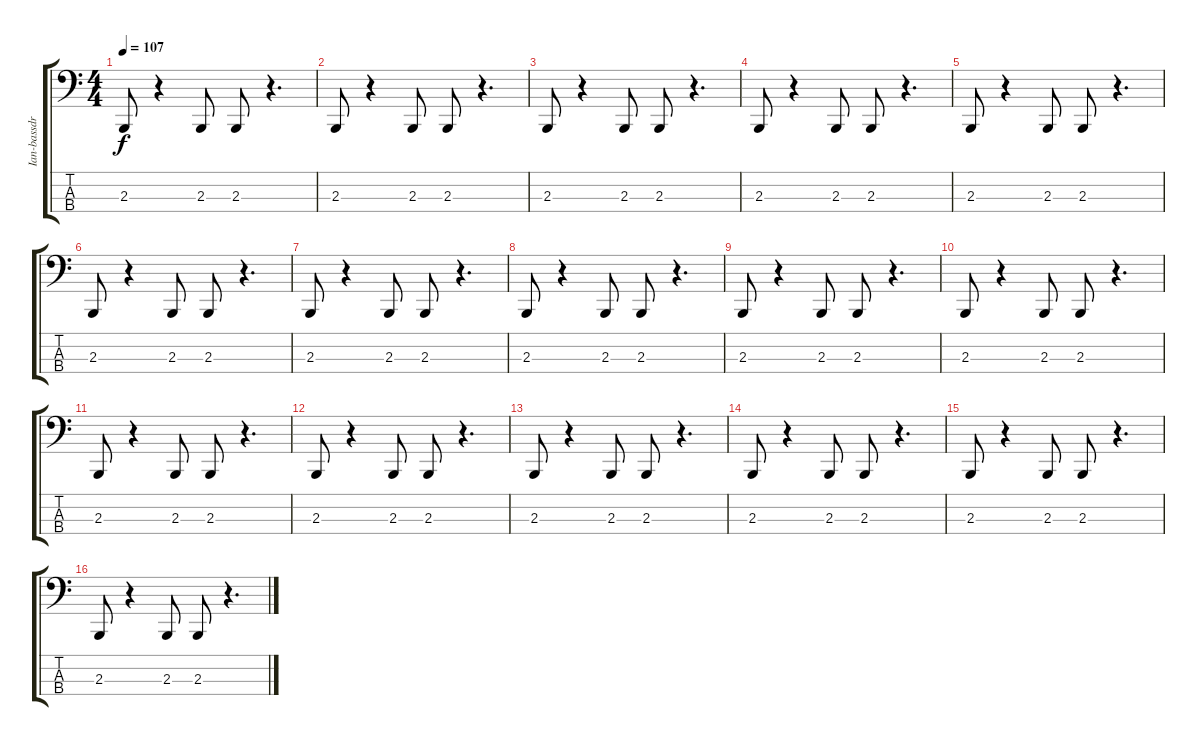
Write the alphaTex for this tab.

\track ("Ian-bassdrum" "Ian-bassdr") {instrument acousticgrandpiano}
\staff {score tabs}
\tuning (G2 D2 A1 E1) {hide}
\ts (4 4)
\tempo 107
\clef f4
\ks c
2.3.8{dy f} r.4 2.3.8 2.3.8 r.4{d} |
2.3.8 r.4 2.3.8 2.3.8 r.4{d} |
2.3.8 r.4 2.3.8 2.3.8 r.4{d} |
2.3.8 r.4 2.3.8 2.3.8 r.4{d} |
2.3.8 r.4 2.3.8 2.3.8 r.4{d} |
2.3.8 r.4 2.3.8 2.3.8 r.4{d} |
2.3.8 r.4 2.3.8 2.3.8 r.4{d} |
2.3.8 r.4 2.3.8 2.3.8 r.4{d} |
2.3.8 r.4 2.3.8 2.3.8 r.4{d} |
2.3.8 r.4 2.3.8 2.3.8 r.4{d} |
2.3.8 r.4 2.3.8 2.3.8 r.4{d} |
2.3.8 r.4 2.3.8 2.3.8 r.4{d} |
2.3.8 r.4 2.3.8 2.3.8 r.4{d} |
2.3.8 r.4 2.3.8 2.3.8 r.4{d} |
2.3.8 r.4 2.3.8 2.3.8 r.4{d} |
2.3.8 r.4 2.3.8 2.3.8 r.4{d}
